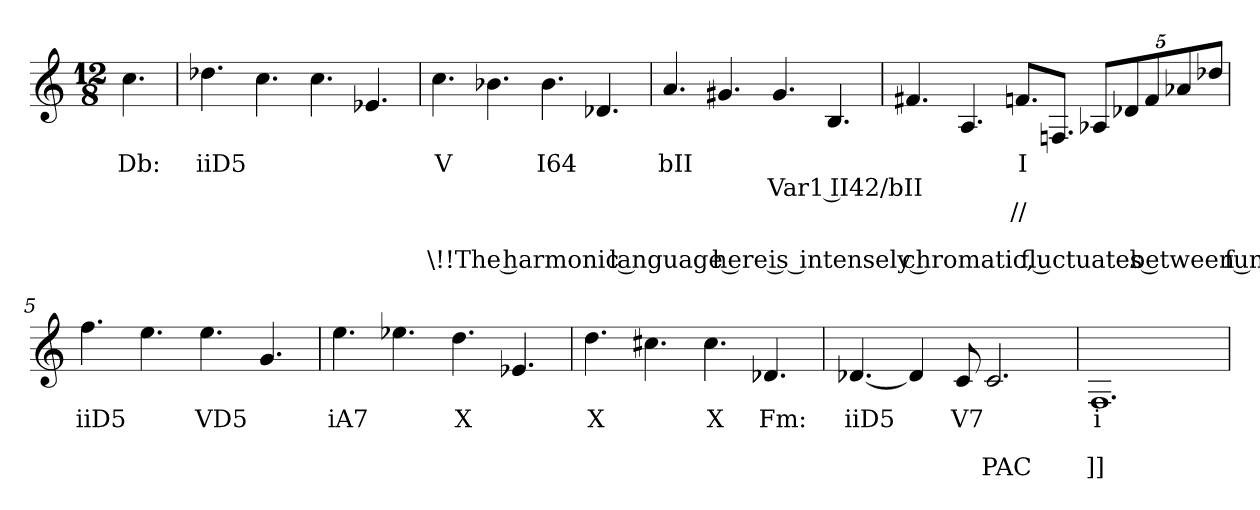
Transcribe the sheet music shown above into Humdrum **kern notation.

**kern	**text	**text	**text	**text	**text
*part1	*part1	*part1	*part1	*part1	*part1
*staff1	*staff1	*staff1	*staff1	*staff1	*staff1
*clefG2	*	*	*	*	*
*k[]	*	*	*	*	*
*M12/8	*	*	*	*	*
=	=	=	=	=	=
4.cc	Db:	.	.	.	.
=1	=1	=1	=1	=1	=1
4.dd-X	iiD5	.	.	.	.
4.cc	.	.	.	.	.
4.cc	.	.	.	.	.
4.e-X	.	.	.	.	.
=2	=2	=2	=2	=2	=2
4.cc	V	.	.	.	\!!The harmonic language here is intensely chromatic, fluctuates between functional & nonfunctional
4.b-X	.	.	.	.	.
4.b-	I64	.	.	.	.
4.d-X	.	.	.	.	.
=3	=3	=3	=3	=3	=3
4.a	bII	.	.	.	.
4.g#X	.	.	.	.	.
4.g#	.	Var1 II42/bII	.	.	.
4.B	.	.	.	.	.
=4	=4	=4	=4	=4	=4
4.f#X	.	.	.	.	.
4.A	.	.	.	.	.
8.fnL	I	.	//	.	.
8.FnJ	.	.	.	.	.
40%3A-XL	.	.	.	.	.
40%3d-X	.	.	.	.	.
40%3f	.	.	.	.	.
40%3a-X	.	.	.	.	.
40%3dd-XJ	.	.	.	.	.
=5	=5	=5	=5	=5	=5
4.ff	iiD5	.	.	.	.
4.ee	.	.	.	.	.
4.ee	VD5	.	.	.	.
4.g	.	.	.	.	.
=6	=6	=6	=6	=6	=6
4.ee	iA7	.	.	.	.
4.ee-X	.	.	.	.	.
4.dd	X	.	.	.	.
4.e-X	.	.	.	.	.
=7	=7	=7	=7	=7	=7
4.dd	X	.	.	.	.
4.cc#X	.	.	.	.	.
4.cc#	X	.	.	.	.
4.d-X	Fm:	.	.	.	.
=8	=8	=8	=8	=8	=8
[4.d-X	iiD5	.	.	.	.
4d-]	.	.	.	.	.
8c	V7	.	.	.	.
2.c	.	.	PAC	.	.
=9	=9	=9	=9	=9	=9
1.F	i	.	]]	.	.
=	=	=	=	=	=
*-	*-	*-	*-	*-	*-
